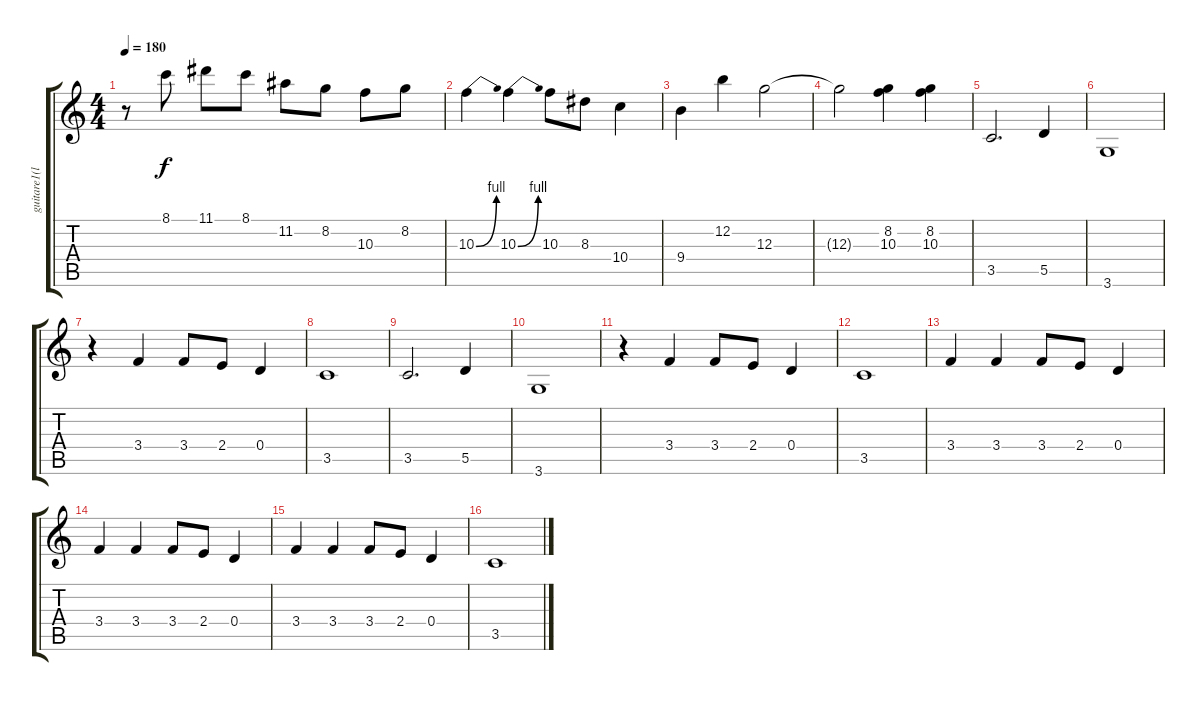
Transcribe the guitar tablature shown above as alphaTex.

\track ("guitare1(lint)" "guitare1(l") {instrument distortionguitar}
\staff {score tabs}
\tuning (E4 B3 G3 D3 A2 E2) {hide}
\ts (4 4)
\tempo 180
\clef g2
\ks c
r.8{dy f} 8.1.8 11.1.8 8.1.8 11.2.8 8.2.8 10.3.8 8.2.8 |
10.3{be (bend 0 0 60 4)}.4 10.3{be (bend 0 0 60 4)}.4 10.3.8 8.3.8 10.4.4 |
9.4.4 12.2.4 12.3.2 |
12.3{t}.2 (8.2 10.3).4 (8.2 10.3).4 |
3.5.2{d} 5.5.4 |
3.6.1 |
r.4 3.4.4 3.4.8 2.4.8 0.4.4 |
3.5.1 |
3.5.2{d} 5.5.4 |
3.6.1 |
r.4 3.4.4 3.4.8 2.4.8 0.4.4 |
3.5.1 |
3.4.4 3.4.4 3.4.8 2.4.8 0.4.4 |
3.4.4 3.4.4 3.4.8 2.4.8 0.4.4 |
3.4.4 3.4.4 3.4.8 2.4.8 0.4.4 |
3.5.1
